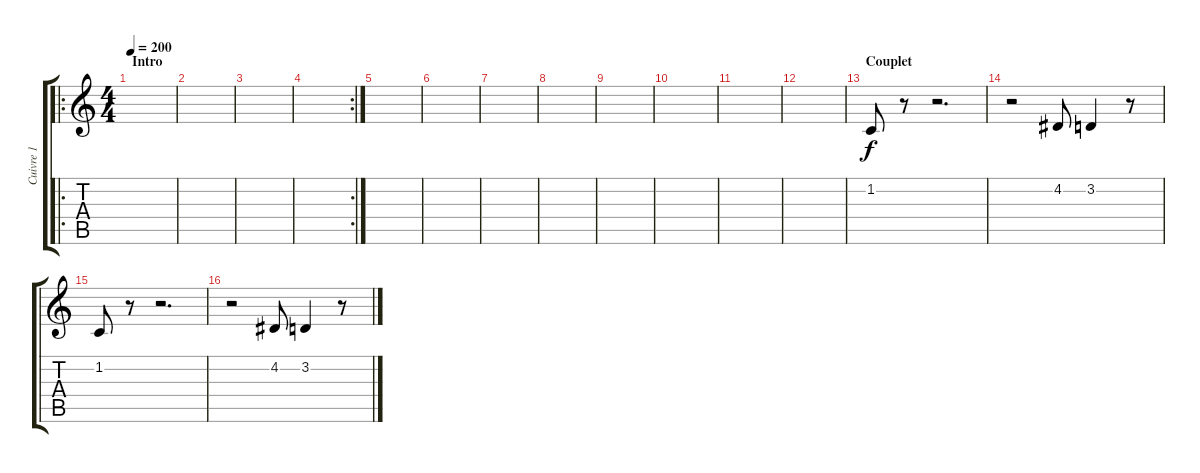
\track ("Cuivre 1" "Cuivre 1") {instrument trombone}
\staff {score tabs}
\tuning (E4 B3 G3 D3 A2 E2) {hide}
\ro
\ts (4 4)
\section ("" "Intro")
\tempo 200
\clef g2
\ks c
|
|
|
\rc 2
|
|
|
|
|
|
|
|
|
\section ("" "Couplet")
1.2.8 r.8 r.2{d} |
r.2 4.2.8 3.2.4 r.8 |
1.2.8 r.8 r.2{d} |
r.2 4.2.8 3.2.4 r.8
